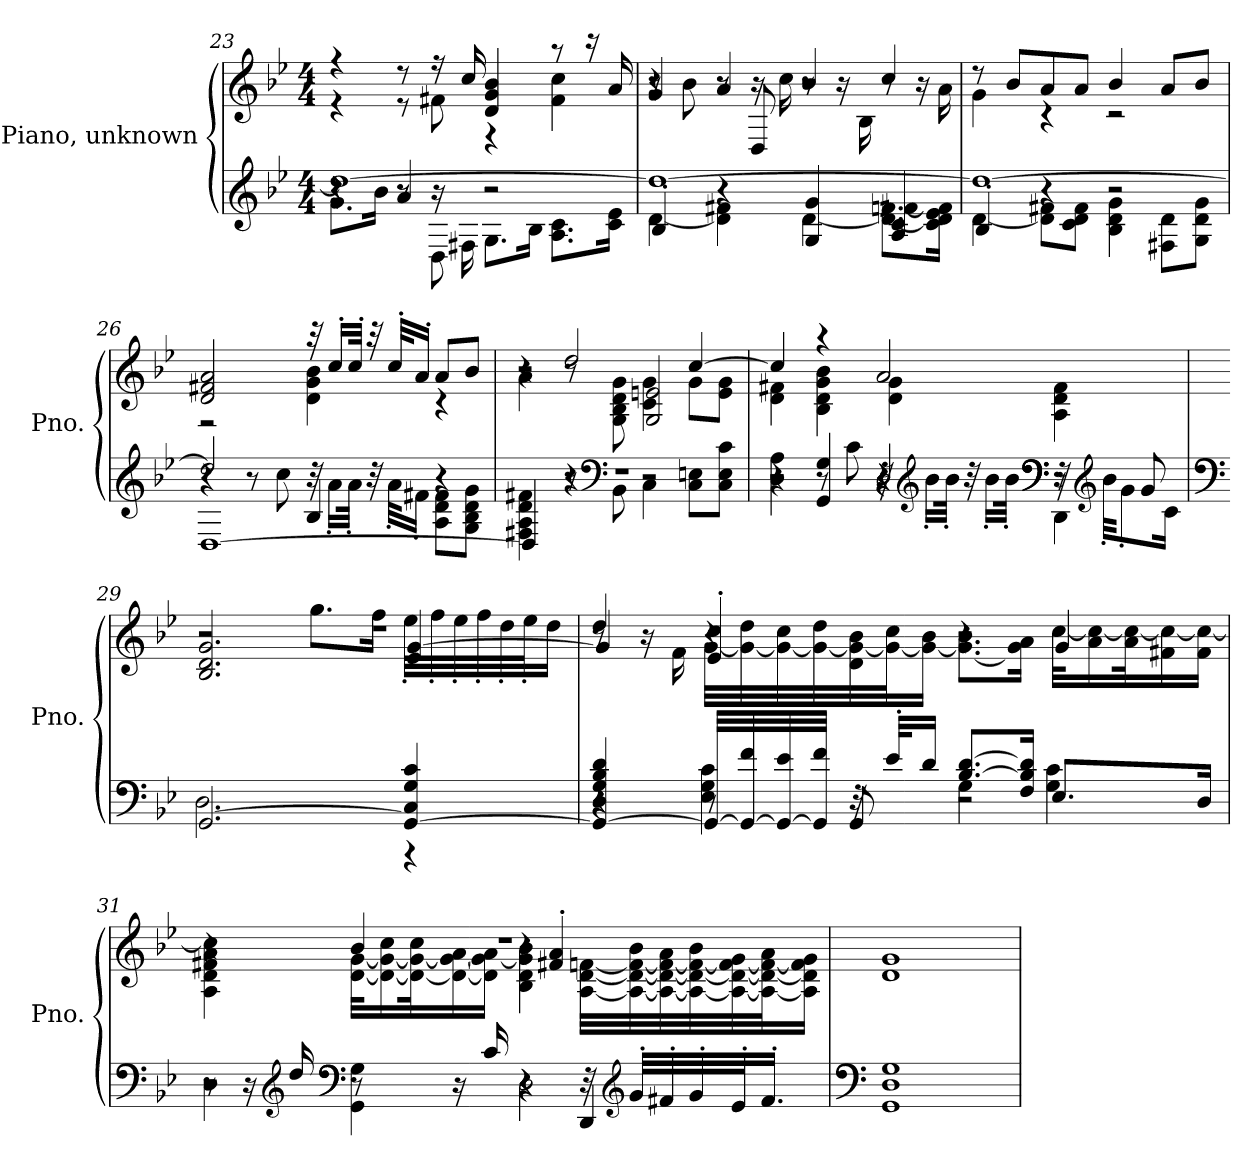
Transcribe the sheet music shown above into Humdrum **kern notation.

**kern	**kern
*part1	*part1
*staff2	*staff1
*I"Piano, unknown	*
*I'Pno.	*
*clefG2	*clefG2
*k[b-e-]	*k[b-e-]
*M4/4	*M4/4
=23	=23
*^	*^
*	*^	*	*
*	*	*^	*	*
1dd_	8.g\L	4r	4r	4r	4r
.	16b-\Jk	.	.	.	.
.	8r	4a/	8r	8r	8r
.	16r	.	8D\	16r	8f#X\
.	16F#X\	.	.	16cc/	.
.	8.G\L	2r	2r	4d/ 4g/ 4b-/	4r
.	16B-\Jk	.	.	.	.
.	8.A\ 8.c\L	.	.	8r	4f#\ 4cc\
.	.	.	.	16r	.
.	16c\ 16e-\Jk	.	.	16a/	.
*	*	*v	*v	*	*
!!LO:LB:g=z
=24	=24	=24	=24	=24
*	*	*	*	*^
1dd_	[4d\	4B-'/	4g/	8r	4r
.	.	.	.	8b-\	.
.	4d\] 4f#X\	4r	4a/	8r	8r
.	.	.	.	16r	8D/
.	.	.	.	16cc\	.
.	[4d\	4G/ 4g/	4b-/	8r	2r
.	.	.	.	16r	.
.	.	.	.	16B-\	.
.	8.d\_ [8.fn\L	4A/ 4c/ 4f#X/	4cc/	8r	.
.	.	.	.	16r	.
.	16c\ 16d\] 16e-\ 16f\]Jk	.	.	16a\	.
*	*	*	*	*v	*v
=25	=25	=25	=25	=25
1dd_	[4d\	4B-'/	8r	4g\
.	.	.	8b-/L	.
.	8d\] 8f#X\L	4r	8a/	4r
.	8c\ 8d\ 8f#\J	.	8a/J	.
.	4B-\ 4d\ 4g\	2r	4b-/	2r
.	8F#X\ 8d\L	.	8a/L	.
.	8G\ 8d\ 8g\J	.	8b-/J	.
=26	=26	=26	=26	=26
2dd/]	4r	[1D	2d/ 2f#X/ 2a/	2r
.	8r	.	.	.
.	8cc\	.	.	.
4B-/	32r	.	32r	4d\ 4g\ 4b-\
.	16a'\LL	.	16cc'/LL	.
.	32a'\JJk	.	32cc'/JJk	.
.	32r	.	32r	.
.	32a'\KLL	.	32cc'/KLL	.
.	16f#X'\JJ	.	16a'/JJ	.
4r	8A\ 8d\ 8f#\L	.	8a/L	4r
.	8G\ 8B-\ 8d\ 8g\J	.	8b-/J	.
!!LO:LB:g=z
=27	=27	=27	=27	=27
*	*	*	*	*^
1r	4F#X\ 4A\ 4d\ 4f#X\	4D/]	4r	4a\	2r
.	8r	4r	2dd/	8r	.
*clefF4	*	*	*	*	*
.	8BB-\	.	.	8G\ 8B-\ 8d\ 8g\	.
.	4C\	2r	.	4c\ 4g\	2G/ 2en/
.	8C\ 8En\L	.	[4cc/	8g\L	.
.	8C\ 8E\ 8c\J	.	.	8e\ 8g\J	.
*	*	*	*	*v	*v
=28	=28	=28	=28	=28
*	*	*^	*	*
2r	4D\ 4A\	4r	2r	4cc/]	4d\ 4f#X\
.	8r	4GG/ 4G/	.	4r	4B-\ 4d\ 4g\ 4b-\
.	8c\	.	.	.	.
4r	32r	2D/	4r	2a/	4d\ 4g\
*clefG2	*	*	*	*	*
.	16b-'\LL	.	.	.	.
.	32b-'\JJk	.	.	.	.
.	32r	.	.	.	.
.	16b-'\LL	.	.	.	.
.	32b-'\JJk	.	.	.	.
*clefF4	*	*	*	*	*
8r	32r	.	4DD\	.	4A\ 4d\ 4f#\
*clefG2	*	*	*	*	*
.	32b-'\KKL	.	.	.	.
.	8g'\	.	.	.	.
8g/	.	.	.	.	.
.	16c\Jk	.	.	.	.
*v	*v	*v	*v	*	*
*	*v	*v
=29	=29
*clefF4	*
*^	*^
*	*	*	*^
[2.GG/	2.D\	1r	2r	2.B-/ 2.d/ 2.g/
.	.	.	8.gg\L	.
.	.	.	16ff\Jk	.
4GG/_ 4C/ 4G/ 4c/	4r	.	32ee-'\LLL	4e-/ [4g/
.	.	.	32ff'\	.
.	.	.	32ee-'\	.
.	.	.	32ff'\	.
.	.	.	32dd'\	.
.	.	.	32ee-'\J	.
.	.	.	16dd\JJ	.
!!LO:PB:g=z	!!	!!
=30	=30	=30	=30	=30
*	*^	*	*	*
4GG/_ 4D/ 4G/ 4B-/ 4d/	4r	4r	4dd/	8r	4g/]
.	.	.	.	16r	.
.	.	.	.	16f\	.
32GG/LLL_	4E-\ 4G\ 4c\	8r	4r	[32g\LLL	4e-/' 4cc/'
32GG/_ 32f/	.	.	.	32g\_ 32dd\	.
32GG/_ 32e-/	.	.	.	32g\_ 32cc\	.
32GG/] 32f/JJJ	.	.	.	32g\_ 32dd\	.
32r	.	8GG/	.	32d\ 32g\_ 32b-\	.
32e-'/KLL	.	.	.	32g\_ 32cc\J	.
16d/JJ	.	.	.	16g\_ 16b-\JJ	.
[8.B-/ [8.d/L	4G\	2r	2r	8.g\_ 8.b-\L	4r
16F/ 16B-/] 16d/]Jk	.	.	.	16g\] 16a\Jk	.
8.E-/L	4G\ 4c\	.	.	[32cc\KLL	4g/
.	.	.	.	16a\ 16cc\_	.
.	.	.	.	32a\ 32cc\_K	.
.	.	.	.	16f#X\ 16cc\_	.
16D/Jk	.	.	.	16f#\ 16cc\_JJ	.
!!LO:LB:g=z	!!	!!
=31	=31	=31	=31	=31	=31
8r	4D\	2r	1r	4A\ 4d\ 4f#X\ 4a\ 4cc\]	4r
16r	.	.	.	.	.
*clefG2	*	*	*	*	*
16dd/	.	.	.	.	.
*clefF4	*	*	*	*	*
8r	4GG\ 4G\	.	.	[32d\ [32g\KLL	4b-/
.	.	.	.	16d\_ 16g\_ 16cc\	.
.	.	.	.	32d\_ 32g\_ 32cc\K	.
16r	.	.	.	16d\_ 16g\_ 16a\	.
16c/	.	.	.	16d\] 16g\_ 16a\JJ	.
4r	2D\	4r	.	4B-\ 4d\ 4g\] 4b-\	4r
32r	.	4DD/	.	[32A\ [32d\ [32fn\LLL	4f#X/' 4a/'
*clefG2	*	*	*	*	*
32g'/LLL	.	.	.	32A\_ 32d\_ 32f\_ 32b-\	.
32f#X'/	.	.	.	32A\_ 32d\_ 32f\_ 32a\	.
32g'/	.	.	.	32A\_ 32d\_ 32f\_ 32b-\	.
32e-'/J	.	.	.	32A\_ 32d\_ 32f\_ 32g\	.
16.f#'/JJ	.	.	.	32A\_ 32d\_ 32f\_ 32a\J	.
.	.	.	.	16A\] 16d\] 16f\] 16g\JJ	.
*v	*v	*v	*	*	*
*	*v	*v	*v
=32	=32
*clefF4	*
1GG 1D 1G	1d 1g
=	=
*-	*-
